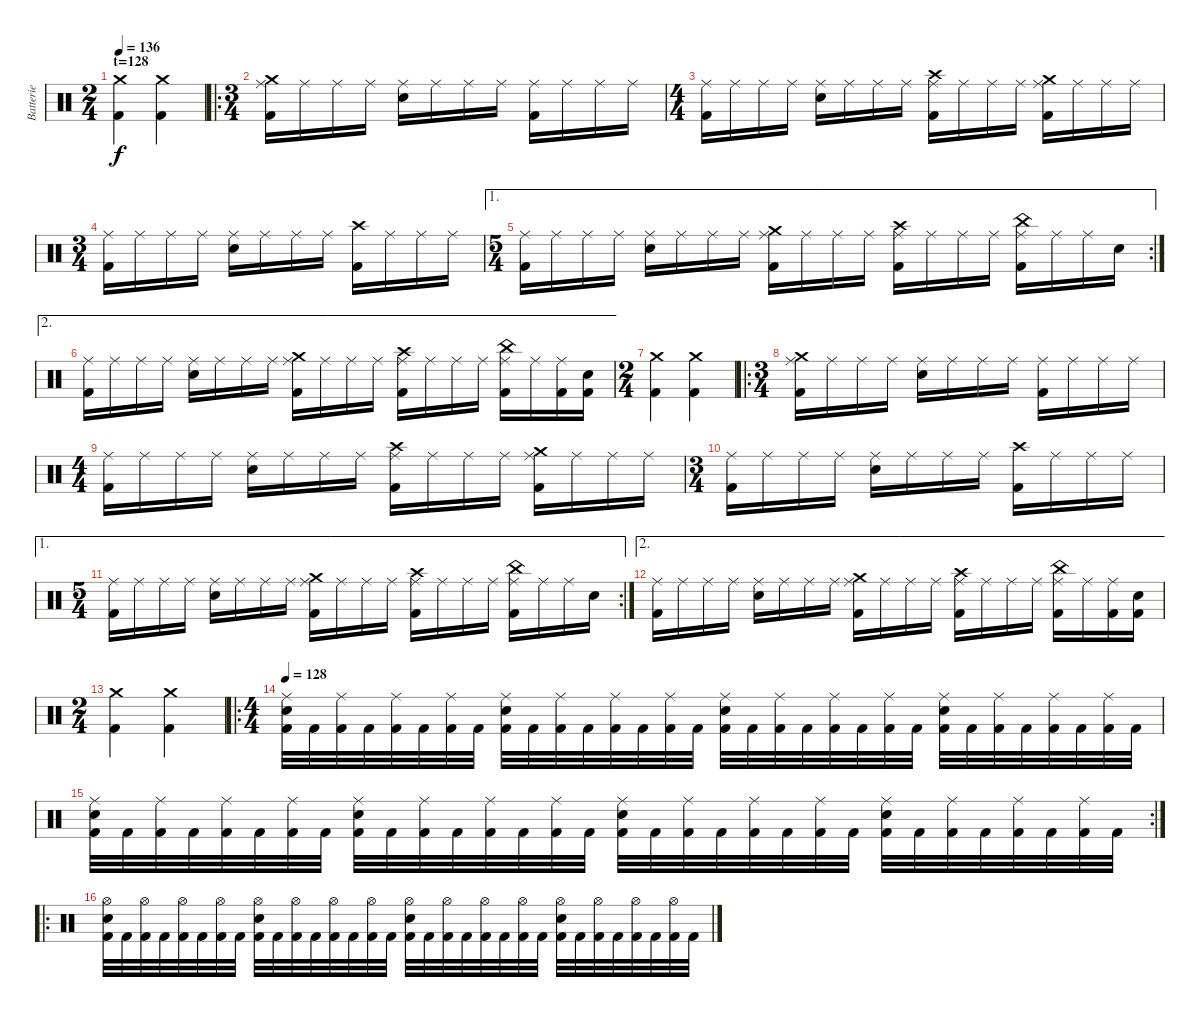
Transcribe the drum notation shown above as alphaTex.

\track ("Batterie" "Batterie") {instrument percussion}
\staff {score}
\articulation defaults
\ts (2 4)
\section ("" "t=128")
\tempo 136
\tempo 128
\tempo 136
\clef neutral
\ks c
("Crash medium (hit)" "Kick (hit) 2").4{dy f} ("Crash medium (hit)" "Kick (hit) 2").4 |
\ro
\ts (3 4)
("Crash medium (hit)" "Ride (middle)" "Kick (hit) 2").16 "Ride (middle)".16 "Ride (middle)".16 "Ride (middle)".16 ("Ride (middle)" "Electric Snare (hit)").16 "Ride (middle)".16 "Ride (middle)".16 "Ride (middle)".16 ("Ride (middle)" "Kick (hit) 2").16 "Ride (middle)".16 "Ride (middle)".16 "Ride (middle)".16 |
\ts (4 4)
("Ride (middle)" "Kick (hit) 2").16 "Ride (middle)".16 "Ride (middle)".16 "Ride (middle)".16 ("Ride (middle)" "Electric Snare (hit)").16 "Ride (middle)".16 "Ride (middle)".16 "Ride (middle)".16 ("Crash high (hit)" "Ride (middle)" "Kick (hit) 2").16 "Ride (middle)".16 "Ride (middle)".16 "Ride (middle)".16 ("Crash medium (hit)" "Ride (middle)" "Kick (hit) 2").16 "Ride (middle)".16 "Ride (middle)".16 "Ride (middle)".16 |
\ts (3 4)
("Ride (middle)" "Kick (hit) 2").16 "Ride (middle)".16 "Ride (middle)".16 "Ride (middle)".16 ("Ride (middle)" "Electric Snare (hit)").16 "Ride (middle)".16 "Ride (middle)".16 "Ride (middle)".16 ("Crash high (hit)" "Kick (hit) 2").16 "Ride (middle)".16 "Ride (middle)".16 "Ride (middle)".16 |
\ae 1
\rc 2
\ts (5 4)
("Ride (middle)" "Kick (hit) 2").16 "Ride (middle)".16 "Ride (middle)".16 "Ride (middle)".16 ("Ride (middle)" "Electric Snare (hit)").16 "Ride (middle)".16 "Ride (middle)".16 "Ride (middle)".16 ("Crash medium (hit)" "Ride (middle)" "Kick (hit) 2").16 "Ride (middle)".16 "Ride (middle)".16 "Ride (middle)".16 ("Crash high (hit)" "Ride (middle)" "Kick (hit) 2").16 "Ride (middle)".16 "Ride (middle)".16 "Ride (middle)".16 ("China (hit)" "Ride (middle)" "Kick (hit) 2").16 "Ride (middle)".16 "Ride (middle)".16 "Snare (hit)".16 |
\ae 2
("Ride (middle)" "Kick (hit) 2").16 "Ride (middle)".16 "Ride (middle)".16 "Ride (middle)".16 ("Ride (middle)" "Electric Snare (hit)").16 "Ride (middle)".16 "Ride (middle)".16 "Ride (middle)".16 ("Crash medium (hit)" "Ride (middle)" "Kick (hit) 2").16 "Ride (middle)".16 "Ride (middle)".16 "Ride (middle)".16 ("Crash high (hit)" "Ride (middle)" "Kick (hit) 2").16 "Ride (middle)".16 "Ride (middle)".16 "Ride (middle)".16 ("China (hit)" "Ride (middle)" "Kick (hit) 2").16 "Ride (middle)".16 ("Ride (middle)" "Kick (hit) 2").16 ("Snare (hit)" "Kick (hit) 2").16 |
\ts (2 4)
("Crash medium (hit)" "Kick (hit) 2").4 ("Crash medium (hit)" "Kick (hit) 2").4 |
\ro
\ts (3 4)
("Crash medium (hit)" "Ride (middle)" "Kick (hit) 2").16 "Ride (middle)".16 "Ride (middle)".16 "Ride (middle)".16 ("Ride (middle)" "Electric Snare (hit)").16 "Ride (middle)".16 "Ride (middle)".16 "Ride (middle)".16 ("Ride (middle)" "Kick (hit) 2").16 "Ride (middle)".16 "Ride (middle)".16 "Ride (middle)".16 |
\ts (4 4)
("Ride (middle)" "Kick (hit) 2").16 "Ride (middle)".16 "Ride (middle)".16 "Ride (middle)".16 ("Ride (middle)" "Electric Snare (hit)").16 "Ride (middle)".16 "Ride (middle)".16 "Ride (middle)".16 ("Crash high (hit)" "Ride (middle)" "Kick (hit) 2").16 "Ride (middle)".16 "Ride (middle)".16 "Ride (middle)".16 ("Crash medium (hit)" "Ride (middle)" "Kick (hit) 2").16 "Ride (middle)".16 "Ride (middle)".16 "Ride (middle)".16 |
\ts (3 4)
("Ride (middle)" "Kick (hit) 2").16 "Ride (middle)".16 "Ride (middle)".16 "Ride (middle)".16 ("Ride (middle)" "Electric Snare (hit)").16 "Ride (middle)".16 "Ride (middle)".16 "Ride (middle)".16 ("Crash high (hit)" "Kick (hit) 2").16 "Ride (middle)".16 "Ride (middle)".16 "Ride (middle)".16 |
\ae 1
\rc 2
\ts (5 4)
("Ride (middle)" "Kick (hit) 2").16 "Ride (middle)".16 "Ride (middle)".16 "Ride (middle)".16 ("Ride (middle)" "Electric Snare (hit)").16 "Ride (middle)".16 "Ride (middle)".16 "Ride (middle)".16 ("Crash medium (hit)" "Ride (middle)" "Kick (hit) 2").16 "Ride (middle)".16 "Ride (middle)".16 "Ride (middle)".16 ("Crash high (hit)" "Ride (middle)" "Kick (hit) 2").16 "Ride (middle)".16 "Ride (middle)".16 "Ride (middle)".16 ("China (hit)" "Ride (middle)" "Kick (hit) 2").16 "Ride (middle)".16 "Ride (middle)".16 "Snare (hit)".16 |
\ae 2
("Ride (middle)" "Kick (hit) 2").16 "Ride (middle)".16 "Ride (middle)".16 "Ride (middle)".16 ("Ride (middle)" "Electric Snare (hit)").16 "Ride (middle)".16 "Ride (middle)".16 "Ride (middle)".16 ("Crash medium (hit)" "Ride (middle)" "Kick (hit) 2").16 "Ride (middle)".16 "Ride (middle)".16 "Ride (middle)".16 ("Crash high (hit)" "Ride (middle)" "Kick (hit) 2").16 "Ride (middle)".16 "Ride (middle)".16 "Ride (middle)".16 ("China (hit)" "Ride (middle)" "Kick (hit) 2").16 "Ride (middle)".16 ("Ride (middle)" "Kick (hit) 2").16 ("Snare (hit)" "Kick (hit) 2").16 |
\ts (2 4)
("Crash medium (hit)" "Kick (hit) 2").4 ("Crash medium (hit)" "Kick (hit) 2").4 |
\ro
\ts (4 4)
\tempo 128
("Ride (middle)" "Electric Snare (hit)" "Kick (hit) 2").32 "Kick (hit) 2".32 ("Ride (middle)" "Kick (hit) 2").32 "Kick (hit) 2".32 ("Ride (middle)" "Kick (hit) 2").32 "Kick (hit) 2".32 ("Ride (middle)" "Kick (hit) 2").32 "Kick (hit) 2".32 ("Ride (middle)" "Electric Snare (hit)" "Kick (hit) 2").32 "Kick (hit) 2".32 ("Ride (middle)" "Kick (hit) 2").32 "Kick (hit) 2".32 ("Ride (middle)" "Kick (hit) 2").32 "Kick (hit) 2".32 ("Ride (middle)" "Kick (hit) 2").32 "Kick (hit) 2".32 ("Ride (middle)" "Electric Snare (hit)" "Kick (hit) 2").32 "Kick (hit) 2".32 ("Ride (middle)" "Kick (hit) 2").32 "Kick (hit) 2".32 ("Ride (middle)" "Kick (hit) 2").32 "Kick (hit) 2".32 ("Ride (middle)" "Kick (hit) 2").32 "Kick (hit) 2".32 ("Ride (middle)" "Electric Snare (hit)" "Kick (hit) 2").32 "Kick (hit) 2".32 ("Ride (middle)" "Kick (hit) 2").32 "Kick (hit) 2".32 ("Ride (middle)" "Kick (hit) 2").32 "Kick (hit) 2".32 ("Ride (middle)" "Kick (hit) 2").32 "Kick (hit) 2".32 |
\rc 2
("Ride (middle)" "Electric Snare (hit)" "Kick (hit) 2").32 "Kick (hit) 2".32 ("Ride (middle)" "Kick (hit) 2").32 "Kick (hit) 2".32 ("Ride (middle)" "Kick (hit) 2").32 "Kick (hit) 2".32 ("Ride (middle)" "Kick (hit) 2").32 "Kick (hit) 2".32 ("Ride (middle)" "Electric Snare (hit)" "Kick (hit) 2").32 "Kick (hit) 2".32 ("Ride (middle)" "Kick (hit) 2").32 "Kick (hit) 2".32 ("Ride (middle)" "Kick (hit) 2").32 "Kick (hit) 2".32 ("Ride (middle)" "Kick (hit) 2").32 "Kick (hit) 2".32 ("Ride (middle)" "Electric Snare (hit)" "Kick (hit) 2").32 "Kick (hit) 2".32 ("Ride (middle)" "Kick (hit) 2").32 "Kick (hit) 2".32 ("Ride (middle)" "Kick (hit) 2").32 "Kick (hit) 2".32 ("Ride (middle)" "Kick (hit) 2").32 "Kick (hit) 2".32 ("Ride (middle)" "Electric Snare (hit)" "Kick (hit) 2").32 "Kick (hit) 2".32 ("Ride (middle)" "Kick (hit) 2").32 "Kick (hit) 2".32 ("Ride (middle)" "Kick (hit) 2").32 "Kick (hit) 2".32 ("Ride (middle)" "Kick (hit) 2").32 "Kick (hit) 2".32 |
\ro
("Hi-Hat (open)" "Electric Snare (hit)" "Kick (hit) 2").32 "Kick (hit) 2".32 ("Hi-Hat (open)" "Kick (hit) 2").32 "Kick (hit) 2".32 ("Hi-Hat (open)" "Kick (hit) 2").32 "Kick (hit) 2".32 ("Hi-Hat (open)" "Kick (hit) 2").32 "Kick (hit) 2".32 ("Hi-Hat (open)" "Electric Snare (hit)" "Kick (hit) 2").32 "Kick (hit) 2".32 ("Hi-Hat (open)" "Kick (hit) 2").32 "Kick (hit) 2".32 ("Hi-Hat (open)" "Kick (hit) 2").32 "Kick (hit) 2".32 ("Hi-Hat (open)" "Kick (hit) 2").32 "Kick (hit) 2".32 ("Hi-Hat (open)" "Electric Snare (hit)" "Kick (hit) 2").32 "Kick (hit) 2".32 ("Hi-Hat (open)" "Kick (hit) 2").32 "Kick (hit) 2".32 ("Hi-Hat (open)" "Kick (hit) 2").32 "Kick (hit) 2".32 ("Hi-Hat (open)" "Kick (hit) 2").32 "Kick (hit) 2".32 ("Hi-Hat (open)" "Electric Snare (hit)" "Kick (hit) 2").32 "Kick (hit) 2".32 ("Hi-Hat (open)" "Kick (hit) 2").32 "Kick (hit) 2".32 ("Hi-Hat (open)" "Kick (hit) 2").32 "Kick (hit) 2".32 ("Hi-Hat (open)" "Kick (hit) 2").32 "Kick (hit) 2".32
